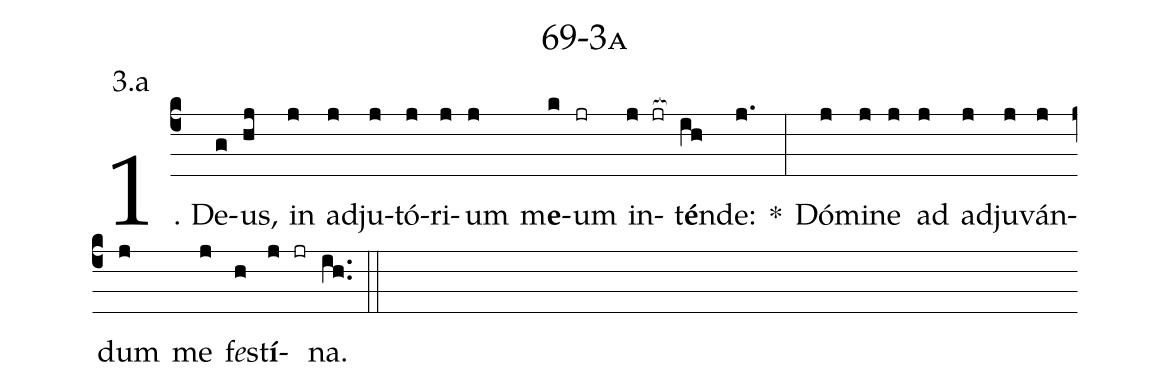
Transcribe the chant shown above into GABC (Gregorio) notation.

name: 69-3a;
annotation: 3.a;
%%
(c4)1. De(g)us,(hj) in(j) ad(j)ju(j)tó(j)ri(j)um(j) m<b>e</b>(k)um(jr) in(j jr[ocb:1{])t<b>é</b>n(ih[ocb:0}])de:(j.) *(:) Dó(j)mi(j)ne(j) ad(j) ad(j)ju(j)ván(j)dum(j) me(j) f<i>e</i>s(h)t<b>í</b>(j jr)na.(ih..) (::)
